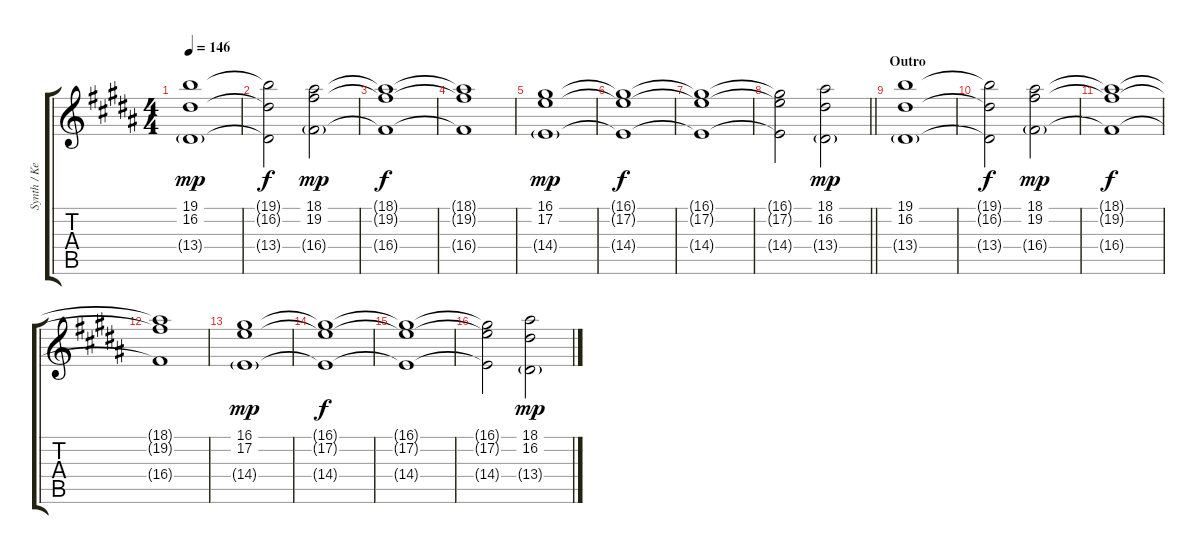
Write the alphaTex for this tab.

\track ("Synth / Keyboard I" "Synth / Ke") {instrument rockorgan}
\staff {score tabs}
\tuning (E4 B3 G3 D3 A2 E2) {hide}
\ts (4 4)
\tempo 146
\clef g2
\ks b
(19.1 16.2 13.4{g}).1{dy mp} |
(19.1{t} 16.2{t} 13.4{t}).2{dy f} (18.1 19.2 16.4{g}).2{dy mp} |
(18.1{t} 19.2{t} 16.4{t}).1{dy f} |
(18.1{t} 19.2{t} 16.4{t}).1 |
(16.1 17.2 14.4{g}).1{dy mp} |
(16.1{t} 17.2{t} 14.4{t}).1{dy f} |
(16.1{t} 17.2{t} 14.4{t}).1 |
\barLineRight lightlight
(16.1{t} 17.2{t} 14.4{t}).2 (18.1 16.2 13.4{g}).2{dy mp} |
\section ("" "Outro")
(19.1 16.2 13.4{g}).1 |
(19.1{t} 16.2{t} 13.4{t}).2{dy f} (18.1 19.2 16.4{g}).2{dy mp} |
(18.1{t} 19.2{t} 16.4{t}).1{dy f} |
(18.1{t} 19.2{t} 16.4{t}).1 |
(16.1 17.2 14.4{g}).1{dy mp} |
(16.1{t} 17.2{t} 14.4{t}).1{dy f} |
(16.1{t} 17.2{t} 14.4{t}).1 |
(16.1{t} 17.2{t} 14.4{t}).2 (18.1 16.2 13.4{g}).2{dy mp}
